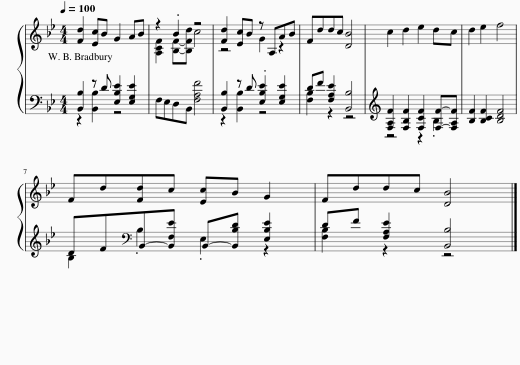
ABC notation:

X:1
%%score { ( 1 4 ) | ( 2 3 ) }
L:1/8
Q:1/4=100
M:4/4
I:linebreak $
K:Bb
V:1 treble
V:4 treble
V:2 bass
V:3 bass
V:1
 [Fd]2 [Ec]B G2 AB | z2 .B2 z4 | [Fd]2 [Ec]B z A,AB | Fddc [DB]4 | c2 d2 e2 dc | %5
 d2 e2 f4 |$ Fd[Fd]c [Ec]B G2 | Fddc [DB]4 |] %8
V:2
 [B,,B,]2 z D [E,B,E]2 [E,G,E]2 | F,E,D,B,, [F,A,F]4 | [B,,B,]2 z D .[E,B,E]2 [E,G,E]2 | DF [F,A,E]2 [B,,B,]4 | [F,A,F]2 [F,B,F]2 [F,CF]2 [F,F]-[F,A,F] | %5
 [B,F]2 [B,CF]2 [B,DF]4 |$ DF[K:bass]B,,-[B,,F,E] B,,-[B,,B,D] [E,B,E]2 | DF [F,A,E]2 [B,,B,]4 |] %8
V:3
 z2 [B,,B,]2 z4 | x8 | z2 [B,,B,]2 z4 | [F,B,]2 z2 z4 | z4 z2 .B,2 | %5
 x8 |$ B,2[K:bass] .B,2 .E,2 z2 | [F,B,]2 z2 z4 |] %8
V:4
 x8 | [A,CF]2 [B,F]-[B,Fd] c4 | z4 G2 z2 | x8 | x8 | %5
 x8 |$ x8 | x8 |] %8
